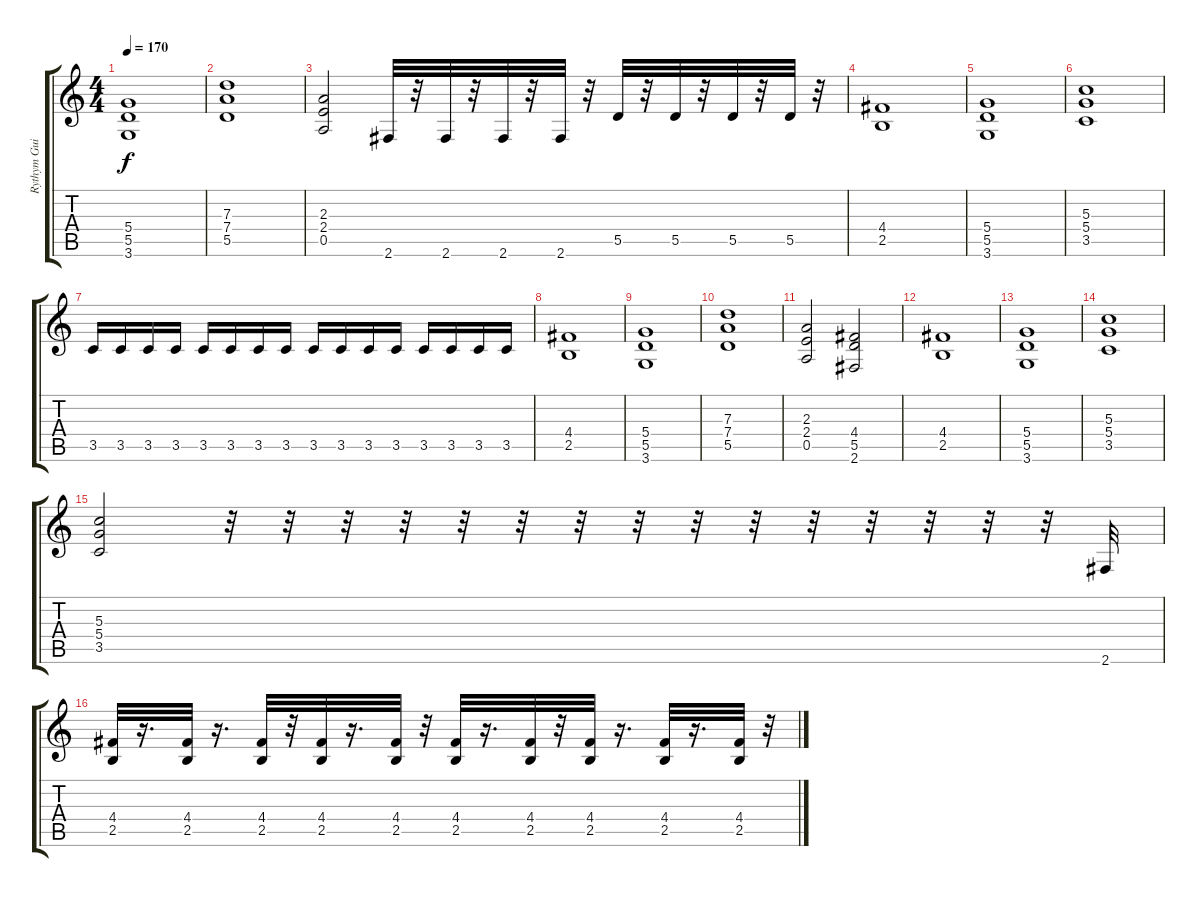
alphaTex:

\track ("Rythym Guitar" "Rythym Gui") {instrument distortionguitar}
\staff {score tabs}
\tuning (E4 B3 G3 D3 A2 E2) {hide}
\ts (4 4)
\tempo 170
\clef g2
\ks c
(5.4 5.5 3.6).1{dy f} |
(7.3 7.4 5.5).1 |
(2.3 2.4 0.5).2 2.6.32 r.32 2.6.32 r.32 2.6.32 r.32 2.6.32 r.32 5.5.32 r.32 5.5.32 r.32 5.5.32 r.32 5.5.32 r.32 |
(4.4 2.5).1 |
(5.4 5.5 3.6).1 |
(5.3 5.4 3.5).1 |
3.5.16 3.5.16 3.5.16 3.5.16 3.5.16 3.5.16 3.5.16 3.5.16 3.5.16 3.5.16 3.5.16 3.5.16 3.5.16 3.5.16 3.5.16 3.5.16 |
(4.4 2.5).1 |
(5.4 5.5 3.6).1 |
(7.3 7.4 5.5).1 |
(2.3 2.4 0.5).2 (4.4 5.5 2.6).2 |
(4.4 2.5).1 |
(5.4 5.5 3.6).1 |
(5.3 5.4 3.5).1 |
(5.3 5.4 3.5).2 r.32 r.32 r.32 r.32 r.32 r.32 r.32 r.32 r.32 r.32 r.32 r.32 r.32 r.32 r.32 2.6.32 |
(4.4 2.5).32 r.16{d} (4.4 2.5).32 r.16{d} (4.4 2.5).32 r.32 (4.4 2.5).32 r.16{d} (4.4 2.5).32 r.32 (4.4 2.5).32 r.16{d} (4.4 2.5).32 r.32 (4.4 2.5).32 r.16{d} (4.4 2.5).32 r.16{d} (4.4 2.5).32 r.32
